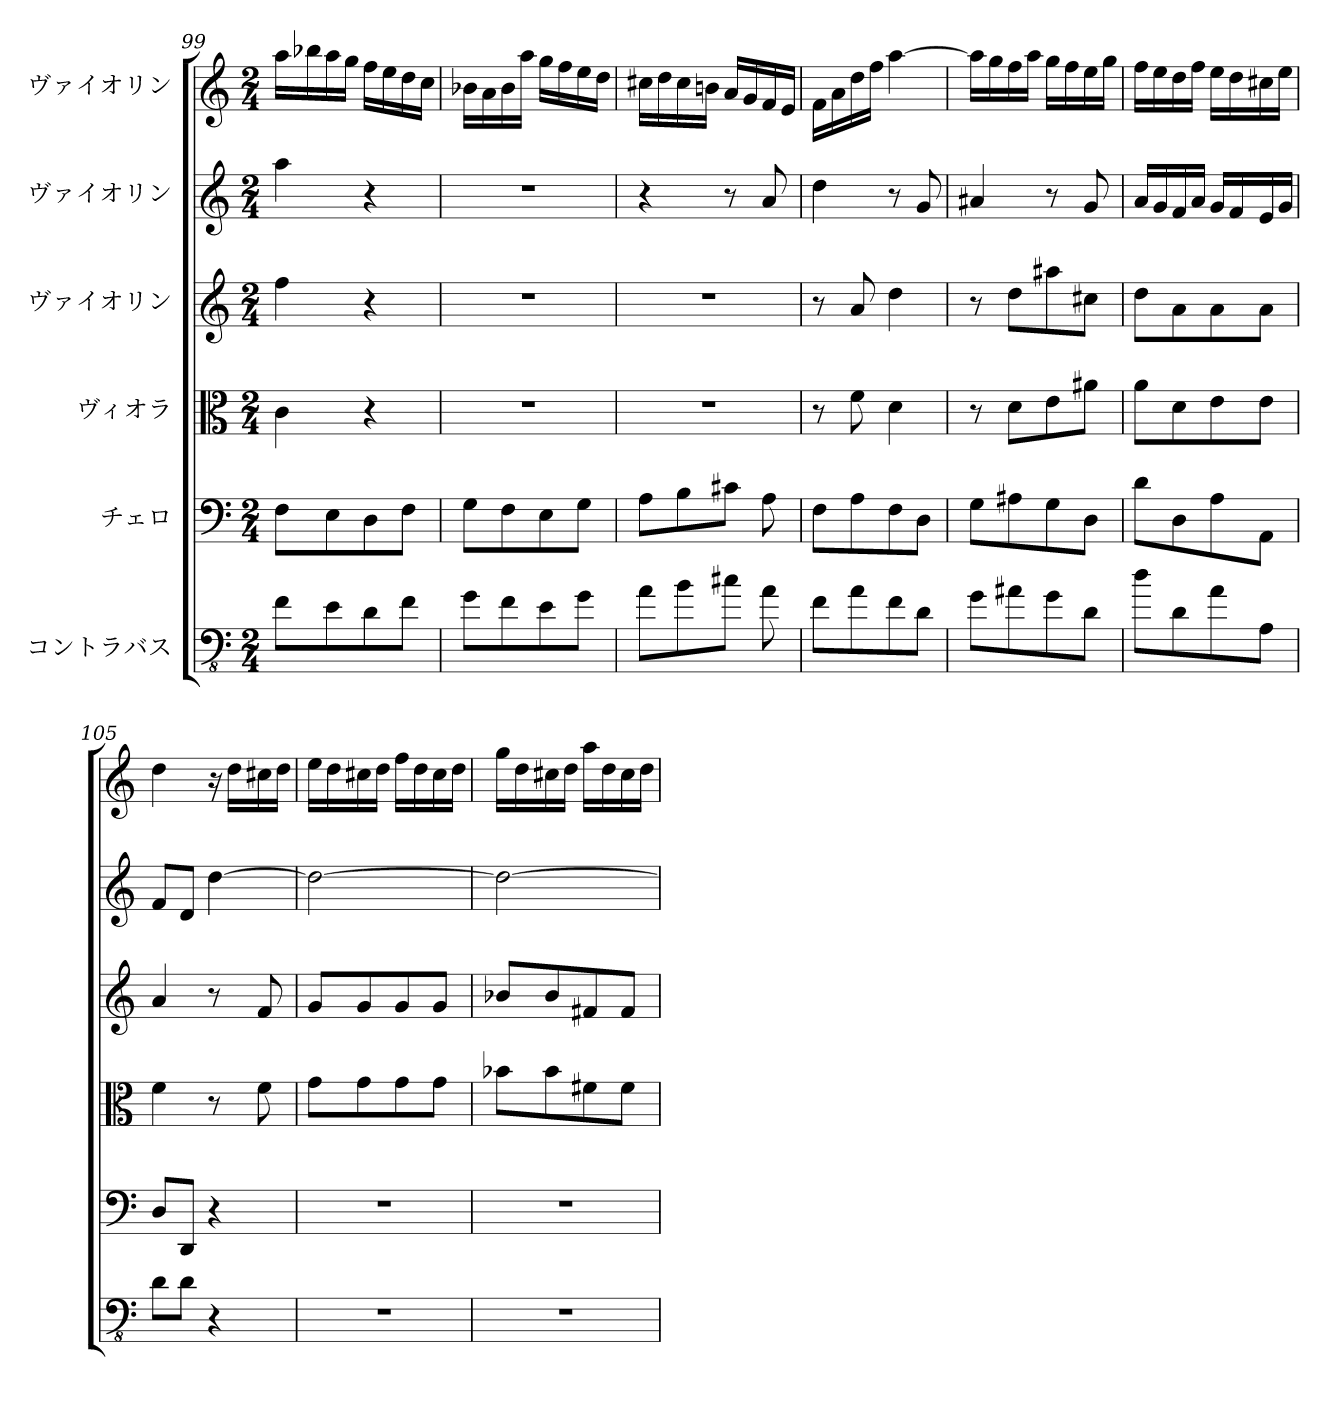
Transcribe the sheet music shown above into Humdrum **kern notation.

**kern	**kern	**kern	**kern	**kern	**kern
*part6	*part5	*part4	*part3	*part2	*part1
*staff6	*staff5	*staff4	*staff3	*staff2	*staff1
*I"コントラバス	*I"チェロ	*I"ヴィオラ	*I"ヴァイオリン	*I"ヴァイオリン	*I"ヴァイオリン
*clefFv4	*clefF4	*clefC3	*clefG2	*clefG2	*clefG2
*ITrd7c12	*	*	*	*	*
*k[]	*k[]	*k[]	*k[]	*k[]	*k[]
*M2/4	*M2/4	*M2/4	*M2/4	*M2/4	*M2/4
=99	=99	=99	=99	=99	=99
8FF\L	8F\L	4c\	4ff\	4aa\	16aa\LL
.	.	.	.	.	16bb-X\
8EE\	8E\	.	.	.	16aa\
.	.	.	.	.	16gg\JJ
8DD\	8D\	4r	4r	4r	16ff\LL
.	.	.	.	.	16ee\
8FF\J	8F\J	.	.	.	16dd\
.	.	.	.	.	16cc\JJ
!!LO:LB:g=z
=100	=100	=100	=100	=100	=100
8GG\L	8G\L	2r	2r	2r	16b-X\LL
.	.	.	.	.	16a\
8FF\	8F\	.	.	.	16b-\
.	.	.	.	.	16aa\JJ
8EE\	8E\	.	.	.	16gg\LL
.	.	.	.	.	16ff\
8GG\J	8G\J	.	.	.	16ee\
.	.	.	.	.	16dd\JJ
=101	=101	=101	=101	=101	=101
8AA\L	8A\L	2r	2r	4r	16cc#X\LL
.	.	.	.	.	16dd\
8BB\	8B\	.	.	.	16cc#\
.	.	.	.	.	16bn\JJ
8C#X\J	8c#X\J	.	.	8r	16a/LL
.	.	.	.	.	16g/
8AA\	8A\	.	.	8a/	16f/
.	.	.	.	.	16e/JJ
=102	=102	=102	=102	=102	=102
8FF\L	8F\L	8r	8r	4dd\	16f\LL
.	.	.	.	.	16a\
8AA\	8A\	8f\	8a/	.	16dd\
.	.	.	.	.	16ff\JJ
8FF\	8F\	4d\	4dd\	8r	[4aa\
8DD\J	8D\J	.	.	8g/	.
=103	=103	=103	=103	=103	=103
8GG\L	8G\L	8r	8r	4a#X/	16aa\LL]
.	.	.	.	.	16gg\
8AA#X\	8A#X\	8d\L	8dd\L	.	16ff\
.	.	.	.	.	16aa\JJ
8GG\	8G\	8e\	8aa#X\	8r	16gg\LL
.	.	.	.	.	16ff\
8DD\J	8D\J	8a#X\J	8cc#X\J	8g/	16ee\
.	.	.	.	.	16gg\JJ
=104	=104	=104	=104	=104	=104
8D\L	8d\L	8a\L	8dd\L	16a/LL	16ff\LL
.	.	.	.	16g/	16ee\
8DD\	8D\	8d\	8a\	16f/	16dd\
.	.	.	.	16a/JJ	16ff\JJ
8AA\	8A\	8e\	8a\	16g/LL	16ee\LL
.	.	.	.	16f/	16dd\
8AAA\J	8AA\J	8e\J	8a\J	16e/	16cc#X\
.	.	.	.	16g/JJ	16ee\JJ
=105	=105	=105	=105	=105	=105
8DD\L	8D/L	4f\	4a/	8f/L	4dd\
8DD\J	8DD/J	.	.	8d/J	.
4r	4r	8r	8r	[4dd\	16r
.	.	.	.	.	16dd\LL
.	.	8f\	8f/	.	16cc#X\
.	.	.	.	.	16dd\JJ
!!LO:PB:g=z
=106	=106	=106	=106	=106	=106
2r	2r	8g\L	8g/L	2dd\_	16ee\LL
.	.	.	.	.	16dd\
.	.	8g\	8g/	.	16cc#X\
.	.	.	.	.	16dd\JJ
.	.	8g\	8g/	.	16ff\LL
.	.	.	.	.	16dd\
.	.	8g\J	8g/J	.	16cc#\
.	.	.	.	.	16dd\JJ
=107	=107	=107	=107	=107	=107
2r	2r	8b-X\L	8b-X/L	2dd\_	16gg\LL
.	.	.	.	.	16dd\
.	.	8b-\	8b-/	.	16cc#X\
.	.	.	.	.	16dd\JJ
.	.	8f#X\	8f#X/	.	16aa\LL
.	.	.	.	.	16dd\
.	.	8f#\J	8f#/J	.	16cc#\
.	.	.	.	.	16dd\JJ
=	=	=	=	=	=
*-	*-	*-	*-	*-	*-
